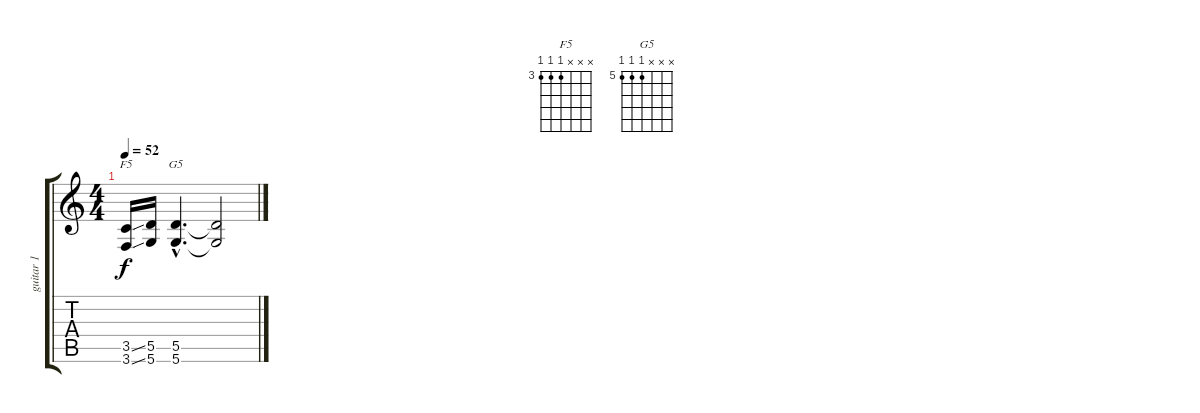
\track ("guitar 1" "guitar 1") {instrument electricguitarclean}
\staff {score tabs}
\tuning (E4 B3 G3 D3 A2 D2) {hide}
\chord ("F5" x x x 3 3 3) {firstfret 3}
\chord ("G5" x x x 5 5 5) {firstfret 5}
\ts (4 4)
\tempo 52
\clef g2
\ks c
(3.5{ss} 3.6{ss}).16{ch "F5" dy f} (5.5 5.6).16 (5.5{hac} 5.6{hac}).4{d ch "G5"} (5.5{t} 5.6{t}).2
